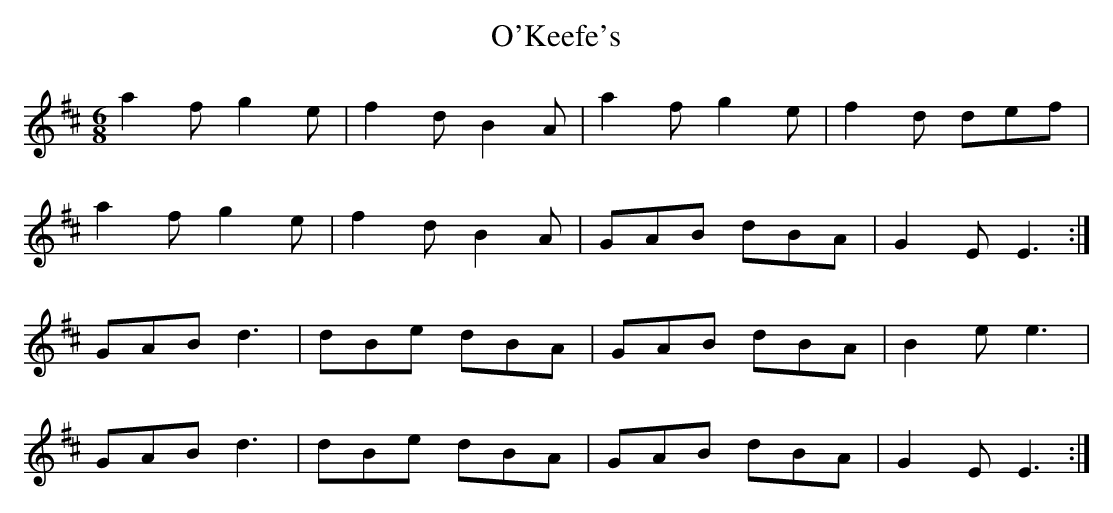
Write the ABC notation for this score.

X:1
T:O'Keefe's
M:6/8
L:1/8
K:D Major
a2f g2e|f2d B2A|a2f g2e|f2d def|!
a2f g2e|f2d B2A|GAB dBA|G2E E3:|!
GAB d3|dBe dBA|GAB dBA|B2e e3|!
GAB d3|dBe dBA|GAB dBA|G2E E3:|!
